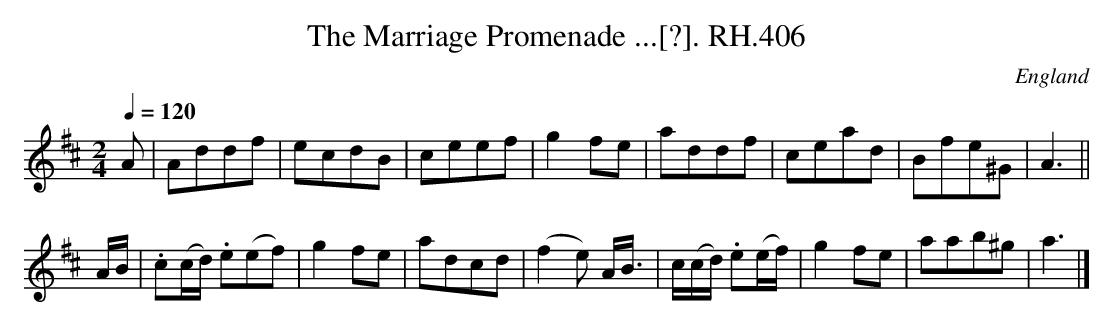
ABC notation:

X:1
T:Marriage Promenade ...[?]. RH.406, The
O:England
M:2/4
L:1/8
Q:1/4=120
K:D
A|Addf|ecdB|ceef|g2fe|addf|cead|Bfe^G|A3||
A/B/|.c(c/d/) .e(ef)|g2fe|adcd|(f2e) A/B/|\
>c(c/d/) .e(e/f/)|g2fe|aab^g|a3|]
